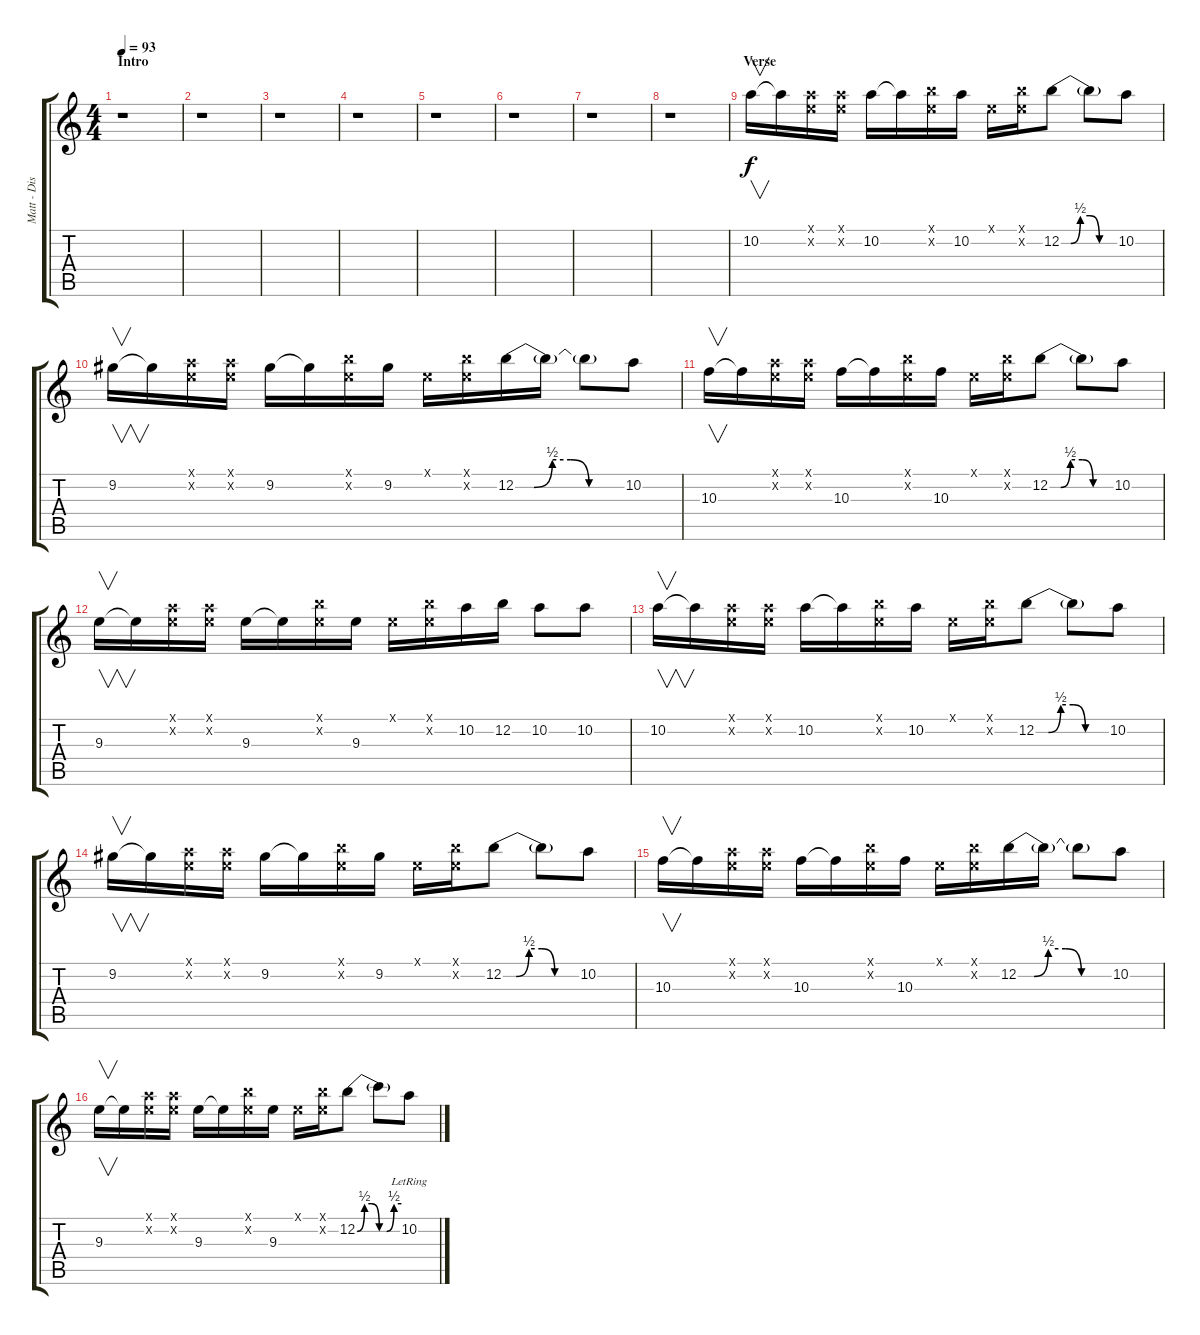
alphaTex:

\track ("Matt - Distortion" "Matt - Dis") {instrument distortionguitar}
\staff {score tabs}
\tuning (E4 B3 G3 D3 A2 E2) {hide}
\ts (4 4)
\section ("" "Intro")
\tempo 93
\clef g2
\ks c
r.1{dy f instrument distortionguitar} |
r.1 |
r.1 |
r.1 |
r.1 |
r.1 |
r.1 |
r.1 |
\section ("" "Verse")
10.2.16{v volume 12 balance 11} 10.2{t}.16 (0.1{x} 10.2{x}).16 (0.1{x} 10.2{x}).16 10.2.16 10.2{t}.16 (0.1{x} 12.2{x}).16 10.2.16 0.1{x}.16 (0.1{x} 12.2{x}).16 12.2{be (custom 0 0 10 0 20 2 30 2 40 0 60 0)}.8 12.2{t}.8 10.2.8 |
9.2.16{v volume 12 balance 11} 9.2{t}.16 (0.1{x} 10.2{x}).16 (0.1{x} 10.2{x}).16 9.2.16 9.2{t}.16 (0.1{x} 12.2{x}).16 9.2.16 0.1{x}.16 (0.1{x} 12.2{x}).16 12.2{be (custom 0 0 10 0 20 2 30 2 40 0 60 0)}.16 12.2{t}.16 12.2{t}.8 10.2.8 |
10.3.16{v volume 12 balance 11} 10.3{t}.16 (0.1{x} 10.2{x}).16 (0.1{x} 10.2{x}).16 10.3.16 10.3{t}.16 (0.1{x} 12.2{x}).16 10.3.16 0.1{x}.16 (0.1{x} 12.2{x}).16 12.2{be (custom 0 0 10 0 19 2 30 2 40 0 60 0)}.8 12.2{t}.8 10.2.8 |
9.3.16{v volume 12 balance 11} 9.3{t}.16 (0.1{x} 10.2{x}).16 (0.1{x} 10.2{x}).16 9.3.16 9.3{t}.16 (0.1{x} 12.2{x}).16 9.3.16 0.1{x}.16 (0.1{x} 12.2{x}).16 10.2.16 12.2.16 10.2.8 10.2.8 |
10.2.16{v volume 12 balance 11} 10.2{t}.16 (0.1{x} 10.2{x}).16 (0.1{x} 10.2{x}).16 10.2.16 10.2{t}.16 (0.1{x} 12.2{x}).16 10.2.16 0.1{x}.16 (0.1{x} 12.2{x}).16 12.2{be (custom 0 0 10 0 20 2 30 2 40 0 60 0)}.8 12.2{t}.8 10.2.8 |
9.2.16{v volume 12 balance 11} 9.2{t}.16 (0.1{x} 10.2{x}).16 (0.1{x} 10.2{x}).16 9.2.16 9.2{t}.16 (0.1{x} 12.2{x}).16 9.2.16 0.1{x}.16 (0.1{x} 12.2{x}).16 12.2{be (custom 0 0 10 0 20 2 30 2 40 0 60 0)}.8 12.2{t}.8 10.2.8 |
10.3.16{v volume 12 balance 11} 10.3{t}.16 (0.1{x} 10.2{x}).16 (0.1{x} 10.2{x}).16 10.3.16 10.3{t}.16 (0.1{x} 12.2{x}).16 10.3.16 0.1{x}.16 (0.1{x} 12.2{x}).16 12.2{be (custom 0 0 10 0 19 2 30 2 40 0 60 0)}.16 12.2{t}.16 12.2{t}.8 10.2.8 |
9.3.16{v volume 12 balance 11} 9.3{t}.16 (0.1{x} 10.2{x}).16 (0.1{x} 10.2{x}).16 9.3.16 9.3{t}.16 (0.1{x} 12.2{x}).16 9.3.16 0.1{x}.16 (0.1{x} 12.2{x}).16 12.2{be (custom 0 0 10 2 20 2 30 0 40 0 50 2 60 2)}.8 12.2{t}.8 10.2{lr}.8
